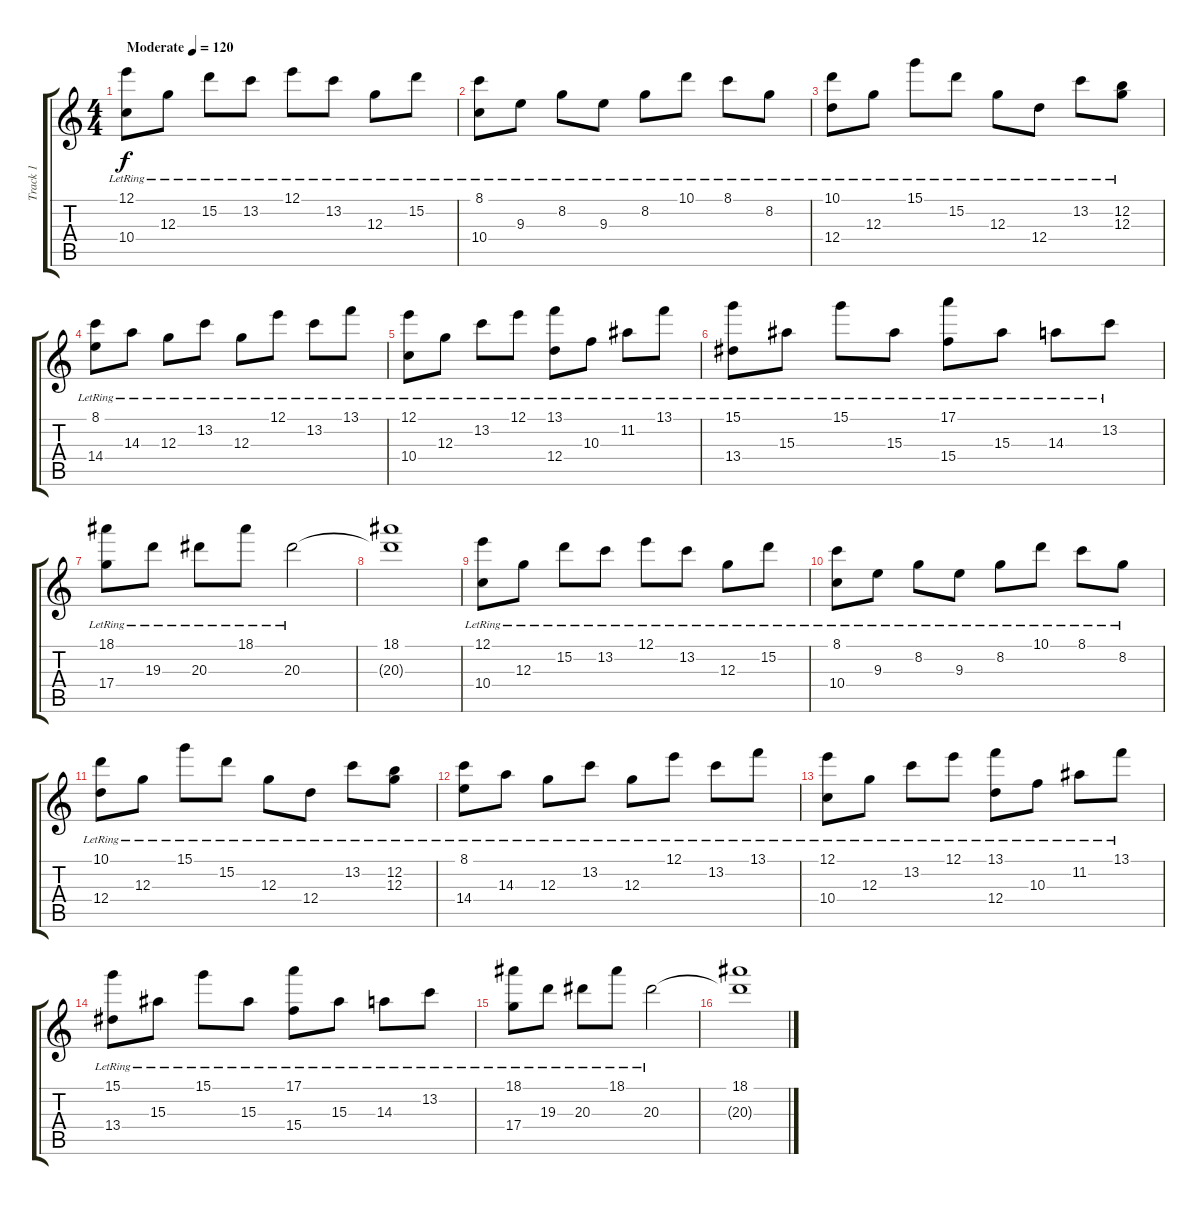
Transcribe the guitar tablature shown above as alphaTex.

\track ("Track 1" "Track 1") {instrument acousticguitarsteel}
\staff {score tabs}
\tuning (E4 B3 G3 D3 A2 E2) {hide}
\ts (4 4)
\tempo (120 "Moderate")
\clef g2
\ks c
(12.1{lr} 10.4{lr}).8{dy f instrument acousticguitarsteel} 12.3{lr}.8 15.2{lr}.8 13.2{lr}.8 12.1{lr}.8 13.2{lr}.8 12.3{lr}.8 15.2{lr}.8 |
(8.1{lr} 10.4{lr}).8 9.3{lr}.8 8.2{lr}.8 9.3{lr}.8 8.2{lr}.8 10.1{lr}.8 8.1{lr}.8 8.2{lr}.8 |
(10.1{lr} 12.4{lr}).8 12.3{lr}.8 15.1{lr}.8 15.2{lr}.8 12.3{lr}.8 12.4{lr}.8 13.2{lr}.8 (12.2 12.3{lr}).8 |
(8.1{lr} 14.4{lr}).8 14.3{lr}.8 12.3{lr}.8 13.2{lr}.8 12.3{lr}.8 12.1{lr}.8 13.2{lr}.8 13.1{lr}.8 |
(12.1{lr} 10.4{lr}).8 12.3{lr}.8 13.2{lr}.8 12.1{lr}.8 (13.1{lr} 12.4{lr}).8 10.3{lr}.8 11.2{lr}.8 13.1{lr}.8 |
(15.1{lr} 13.4{lr}).8 15.3{lr}.8 15.1{lr}.8 15.3{lr}.8 (17.1{lr} 15.4{lr}).8 15.3{lr}.8 14.3{lr}.8 13.2{lr}.8 |
(18.1{lr} 17.4{lr}).8 19.3{lr}.8 20.3{lr}.8 18.1{lr}.8 20.3{lr}.2 |
(18.1 20.3{t}).1 |
(12.1{lr} 10.4{lr}).8 12.3{lr}.8 15.2{lr}.8 13.2{lr}.8 12.1{lr}.8 13.2{lr}.8 12.3{lr}.8 15.2{lr}.8 |
(8.1{lr} 10.4{lr}).8 9.3{lr}.8 8.2{lr}.8 9.3{lr}.8 8.2{lr}.8 10.1{lr}.8 8.1{lr}.8 8.2{lr}.8 |
(10.1{lr} 12.4{lr}).8 12.3{lr}.8 15.1{lr}.8 15.2{lr}.8 12.3{lr}.8 12.4{lr}.8 13.2{lr}.8 (12.2 12.3{lr}).8 |
(8.1{lr} 14.4{lr}).8 14.3{lr}.8 12.3{lr}.8 13.2{lr}.8 12.3{lr}.8 12.1{lr}.8 13.2{lr}.8 13.1{lr}.8 |
(12.1{lr} 10.4{lr}).8 12.3{lr}.8 13.2{lr}.8 12.1{lr}.8 (13.1{lr} 12.4{lr}).8 10.3{lr}.8 11.2{lr}.8 13.1{lr}.8 |
(15.1{lr} 13.4{lr}).8 15.3{lr}.8 15.1{lr}.8 15.3{lr}.8 (17.1{lr} 15.4{lr}).8 15.3{lr}.8 14.3{lr}.8 13.2{lr}.8 |
(18.1{lr} 17.4{lr}).8 19.3{lr}.8 20.3{lr}.8 18.1{lr}.8 20.3{lr}.2 |
(18.1 20.3{t}).1
